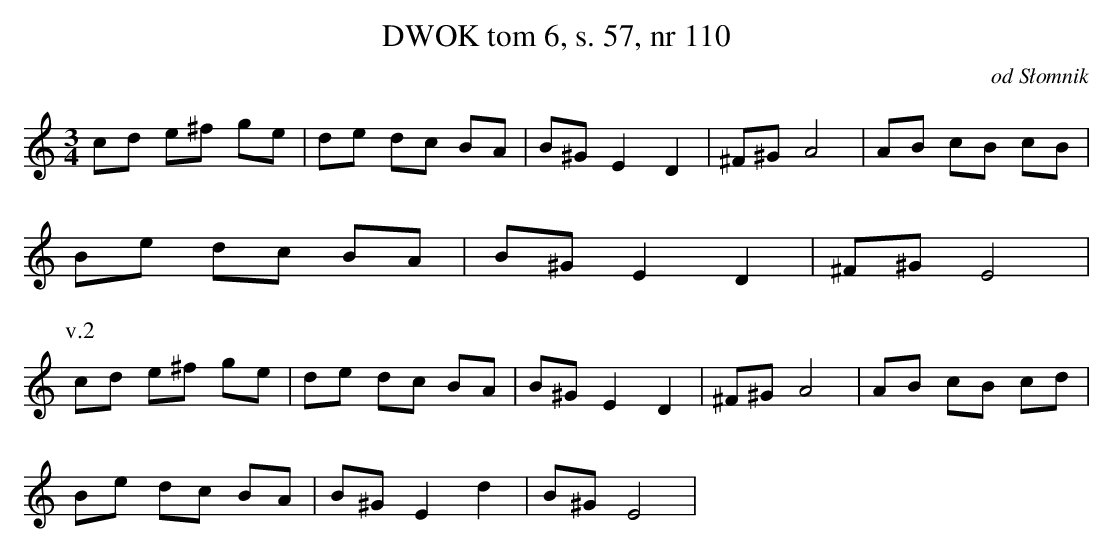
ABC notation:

X:1
T:DWOK tom 6, s. 57, nr 110
O:od Słomnik
L:1/16
M:3/4
K:C
c2d2 e2^f2 g2e2|d2e2 d2c2 B2A2|B2^G2 E4 D4|^F2^G2 A8|A2B2 c2B2 c2B2|
B2e2 d2c2 B2A2|B2^G2 E4 D4|^F2^G2 E8|
P:v.2
c2d2 e2^f2 g2e2|d2e2 d2c2 B2A2|B2^G2 E4 D4|^F2^G2 A8|A2B2 c2B2 c2d2|
B2e2 d2c2 B2A2|B2^G2 E4 d4|B2^G2 E8|
